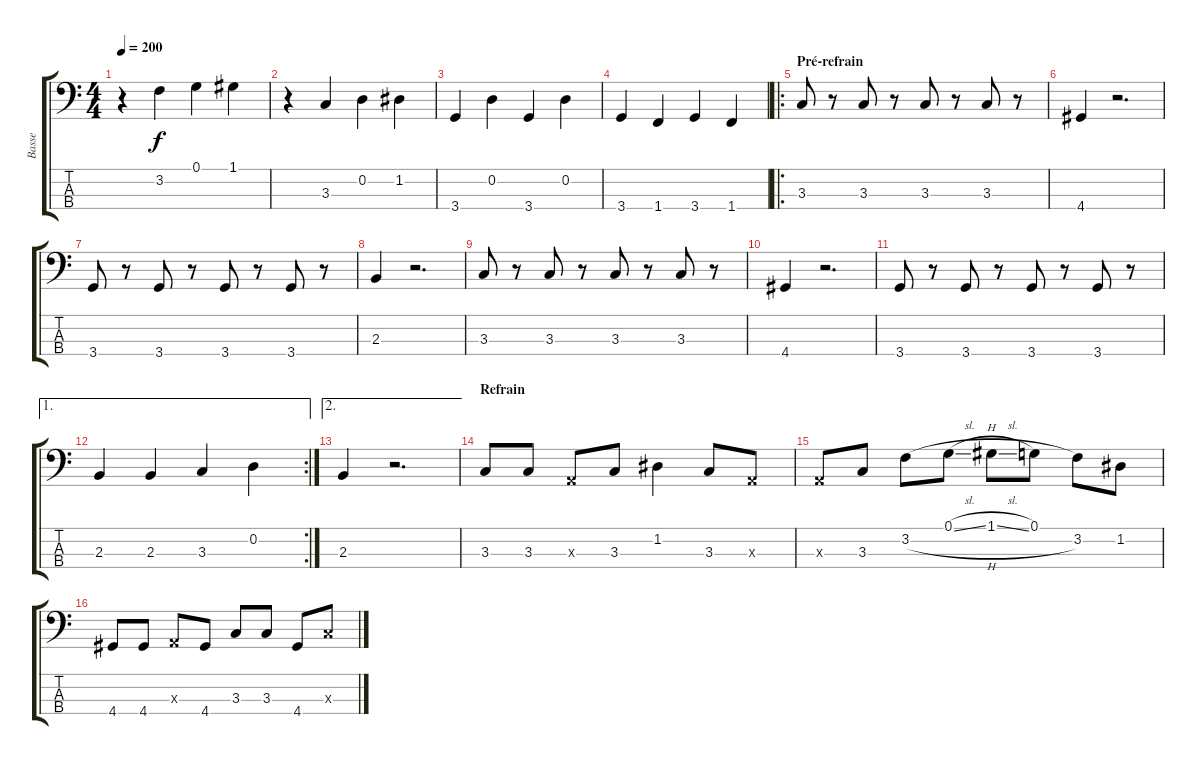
\track ("Basse" "Basse") {instrument electricbassfinger}
\staff {score tabs}
\tuning (G2 D2 A1 E1) {hide}
\ts (4 4)
\tempo 200
\clef f4
\ks c
r.4{dy f} 3.2.4 0.1.4 1.1.4 |
r.4 3.3.4 0.2.4 1.2.4 |
3.4.4 0.2.4 3.4.4 0.2.4 |
3.4.4 1.4.4 3.4.4 1.4.4 |
\ro
\section ("" "Pré-refrain")
3.3.8 r.8 3.3.8 r.8 3.3.8 r.8 3.3.8 r.8 |
4.4.4 r.2{d} |
3.4.8 r.8 3.4.8 r.8 3.4.8 r.8 3.4.8 r.8 |
2.3.4 r.2{d} |
3.3.8 r.8 3.3.8 r.8 3.3.8 r.8 3.3.8 r.8 |
4.4.4 r.2{d} |
3.4.8 r.8 3.4.8 r.8 3.4.8 r.8 3.4.8 r.8 |
\ae 1
\rc 2
2.3.4 2.3.4 3.3.4 0.2.4 |
\ae 2
2.3.4 r.2{d} |
\section ("" "Refrain")
3.3.8 3.3.8 0.3{x}.8 3.3.8 1.2.4 3.3.8 0.3{x}.8 |
0.3{x}.8 3.3.8 3.2{h}.8 0.1{sl}.8 1.1{sl}.8 0.1.8 3.2.8 1.2.8 |
4.4.8 4.4.8 0.3{x}.8 4.4.8 3.3.8 3.3.8 4.4.8 3.3{x}.8
